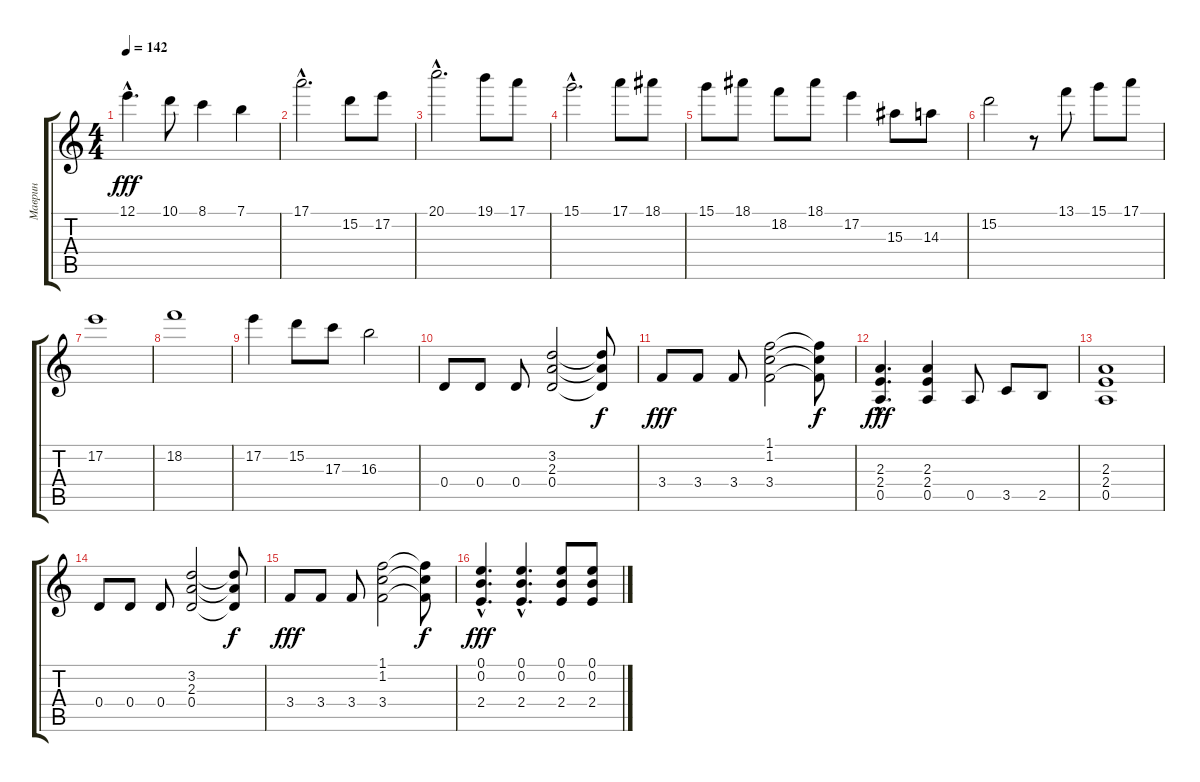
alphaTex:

\track ("Маврин" "Маврин") {instrument distortionguitar}
\staff {score tabs}
\tuning (E4 B3 G3 D3 A2 E2) {hide}
\ts (4 4)
\tempo 142
\clef g2
\ks c
12.1{hac}.4{d dy fff} 10.1.8 8.1.4 7.1.4 |
17.1{hac}.2{d} 15.2.8 17.2.8 |
20.1{hac}.2{d} 19.1.8 17.1.8 |
15.1{hac}.2{d} 17.1.8 18.1.8 |
15.1.8 18.1.8 18.2.8 18.1.8 17.2.4 15.3.8 14.3.8 |
15.2.2 r.8 13.1.8 15.1.8 17.1.8 |
17.2.1 |
18.2.1 |
17.2.4 15.2.8 17.3.8 16.3.2 |
0.4.8 0.4.8 0.4.8 (3.2 2.3 0.4).2 (3.2{t} 2.3{t} 0.4{t}).8{dy f} |
3.4.8{dy fff} 3.4.8 3.4.8 (1.1 1.2 3.4).2 (1.1{t} 1.2{t} 3.4{t}).8{dy f} |
(2.3{hac} 2.4{hac} 0.5{hac}).4{d dy fff} (2.3 2.4 0.5).4 0.5.8 3.5.8 2.5.8 |
(2.3 2.4 0.5).1 |
0.4.8 0.4.8 0.4.8 (3.2 2.3 0.4).2 (3.2{t} 2.3{t} 0.4{t}).8{dy f} |
3.4.8{dy fff} 3.4.8 3.4.8 (1.1 1.2 3.4).2 (1.1{t} 1.2{t} 3.4{t}).8{dy f} |
(0.1{hac} 0.2{hac} 2.4{hac}).4{d dy fff} (0.1{hac} 0.2{hac} 2.4{hac}).4{d} (0.1 0.2 2.4).8 (0.1 0.2 2.4).8
